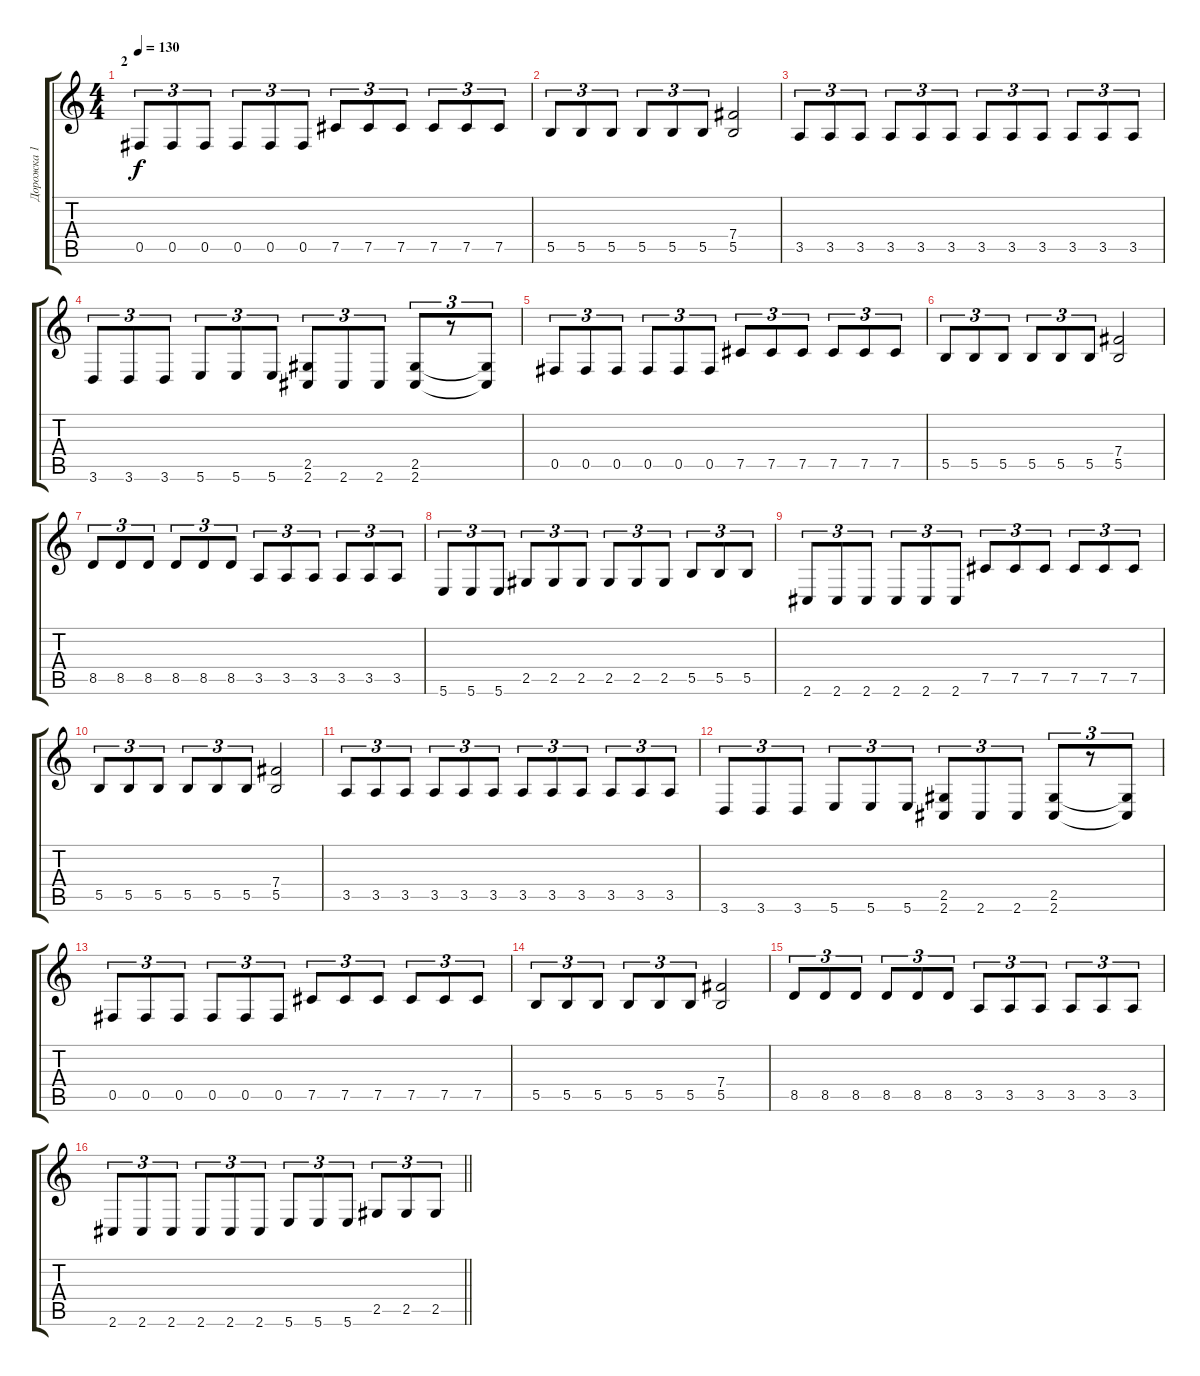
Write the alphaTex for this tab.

\track ("Дорожка 1" "Дорожка 1") {instrument distortionguitar}
\staff {score tabs}
\tuning (Db4 Ab3 E3 B2 Gb2 B1) {hide}
\ts (4 4)
\section ("" "2")
\tempo 130
\clef g2
\ks c
0.5.8{tu (3 2) dy f} 0.5.8{tu (3 2)} 0.5.8{tu (3 2)} 0.5.8{tu (3 2)} 0.5.8{tu (3 2)} 0.5.8{tu (3 2)} 7.5.8{tu (3 2)} 7.5.8{tu (3 2)} 7.5.8{tu (3 2)} 7.5.8{tu (3 2)} 7.5.8{tu (3 2)} 7.5.8{tu (3 2)} |
5.5.8{tu (3 2)} 5.5.8{tu (3 2)} 5.5.8{tu (3 2)} 5.5.8{tu (3 2)} 5.5.8{tu (3 2)} 5.5.8{tu (3 2)} (7.4 5.5).2 |
3.5.8{tu (3 2)} 3.5.8{tu (3 2)} 3.5.8{tu (3 2)} 3.5.8{tu (3 2)} 3.5.8{tu (3 2)} 3.5.8{tu (3 2)} 3.5.8{tu (3 2)} 3.5.8{tu (3 2)} 3.5.8{tu (3 2)} 3.5.8{tu (3 2)} 3.5.8{tu (3 2)} 3.5.8{tu (3 2)} |
3.6.8{tu (3 2)} 3.6.8{tu (3 2)} 3.6.8{tu (3 2)} 5.6.8{tu (3 2)} 5.6.8{tu (3 2)} 5.6.8{tu (3 2)} (2.5 2.6).8{tu (3 2)} 2.6.8{tu (3 2)} 2.6.8{tu (3 2)} (2.5 2.6).8{tu (3 2)} r.8{tu (3 2)} (2.5{t} 2.6{t}).8{tu (3 2)} |
0.5.8{tu (3 2)} 0.5.8{tu (3 2)} 0.5.8{tu (3 2)} 0.5.8{tu (3 2)} 0.5.8{tu (3 2)} 0.5.8{tu (3 2)} 7.5.8{tu (3 2)} 7.5.8{tu (3 2)} 7.5.8{tu (3 2)} 7.5.8{tu (3 2)} 7.5.8{tu (3 2)} 7.5.8{tu (3 2)} |
5.5.8{tu (3 2)} 5.5.8{tu (3 2)} 5.5.8{tu (3 2)} 5.5.8{tu (3 2)} 5.5.8{tu (3 2)} 5.5.8{tu (3 2)} (7.4 5.5).2 |
8.5.8{tu (3 2)} 8.5.8{tu (3 2)} 8.5.8{tu (3 2)} 8.5.8{tu (3 2)} 8.5.8{tu (3 2)} 8.5.8{tu (3 2)} 3.5.8{tu (3 2)} 3.5.8{tu (3 2)} 3.5.8{tu (3 2)} 3.5.8{tu (3 2)} 3.5.8{tu (3 2)} 3.5.8{tu (3 2)} |
5.6.8{tu (3 2)} 5.6.8{tu (3 2)} 5.6.8{tu (3 2)} 2.5.8{tu (3 2)} 2.5.8{tu (3 2)} 2.5.8{tu (3 2)} 2.5.8{tu (3 2)} 2.5.8{tu (3 2)} 2.5.8{tu (3 2)} 5.5.8{tu (3 2)} 5.5.8{tu (3 2)} 5.5.8{tu (3 2)} |
2.6.8{tu (3 2)} 2.6.8{tu (3 2)} 2.6.8{tu (3 2)} 2.6.8{tu (3 2)} 2.6.8{tu (3 2)} 2.6.8{tu (3 2)} 7.5.8{tu (3 2)} 7.5.8{tu (3 2)} 7.5.8{tu (3 2)} 7.5.8{tu (3 2)} 7.5.8{tu (3 2)} 7.5.8{tu (3 2)} |
5.5.8{tu (3 2)} 5.5.8{tu (3 2)} 5.5.8{tu (3 2)} 5.5.8{tu (3 2)} 5.5.8{tu (3 2)} 5.5.8{tu (3 2)} (7.4 5.5).2 |
3.5.8{tu (3 2)} 3.5.8{tu (3 2)} 3.5.8{tu (3 2)} 3.5.8{tu (3 2)} 3.5.8{tu (3 2)} 3.5.8{tu (3 2)} 3.5.8{tu (3 2)} 3.5.8{tu (3 2)} 3.5.8{tu (3 2)} 3.5.8{tu (3 2)} 3.5.8{tu (3 2)} 3.5.8{tu (3 2)} |
3.6.8{tu (3 2)} 3.6.8{tu (3 2)} 3.6.8{tu (3 2)} 5.6.8{tu (3 2)} 5.6.8{tu (3 2)} 5.6.8{tu (3 2)} (2.5 2.6).8{tu (3 2)} 2.6.8{tu (3 2)} 2.6.8{tu (3 2)} (2.5 2.6).8{tu (3 2)} r.8{tu (3 2)} (2.5{t} 2.6{t}).8{tu (3 2)} |
0.5.8{tu (3 2)} 0.5.8{tu (3 2)} 0.5.8{tu (3 2)} 0.5.8{tu (3 2)} 0.5.8{tu (3 2)} 0.5.8{tu (3 2)} 7.5.8{tu (3 2)} 7.5.8{tu (3 2)} 7.5.8{tu (3 2)} 7.5.8{tu (3 2)} 7.5.8{tu (3 2)} 7.5.8{tu (3 2)} |
5.5.8{tu (3 2)} 5.5.8{tu (3 2)} 5.5.8{tu (3 2)} 5.5.8{tu (3 2)} 5.5.8{tu (3 2)} 5.5.8{tu (3 2)} (7.4 5.5).2 |
8.5.8{tu (3 2)} 8.5.8{tu (3 2)} 8.5.8{tu (3 2)} 8.5.8{tu (3 2)} 8.5.8{tu (3 2)} 8.5.8{tu (3 2)} 3.5.8{tu (3 2)} 3.5.8{tu (3 2)} 3.5.8{tu (3 2)} 3.5.8{tu (3 2)} 3.5.8{tu (3 2)} 3.5.8{tu (3 2)} |
\barLineRight lightlight
2.6.8{tu (3 2)} 2.6.8{tu (3 2)} 2.6.8{tu (3 2)} 2.6.8{tu (3 2)} 2.6.8{tu (3 2)} 2.6.8{tu (3 2)} 5.6.8{tu (3 2)} 5.6.8{tu (3 2)} 5.6.8{tu (3 2)} 2.5.8{tu (3 2)} 2.5.8{tu (3 2)} 2.5.8{tu (3 2)}
